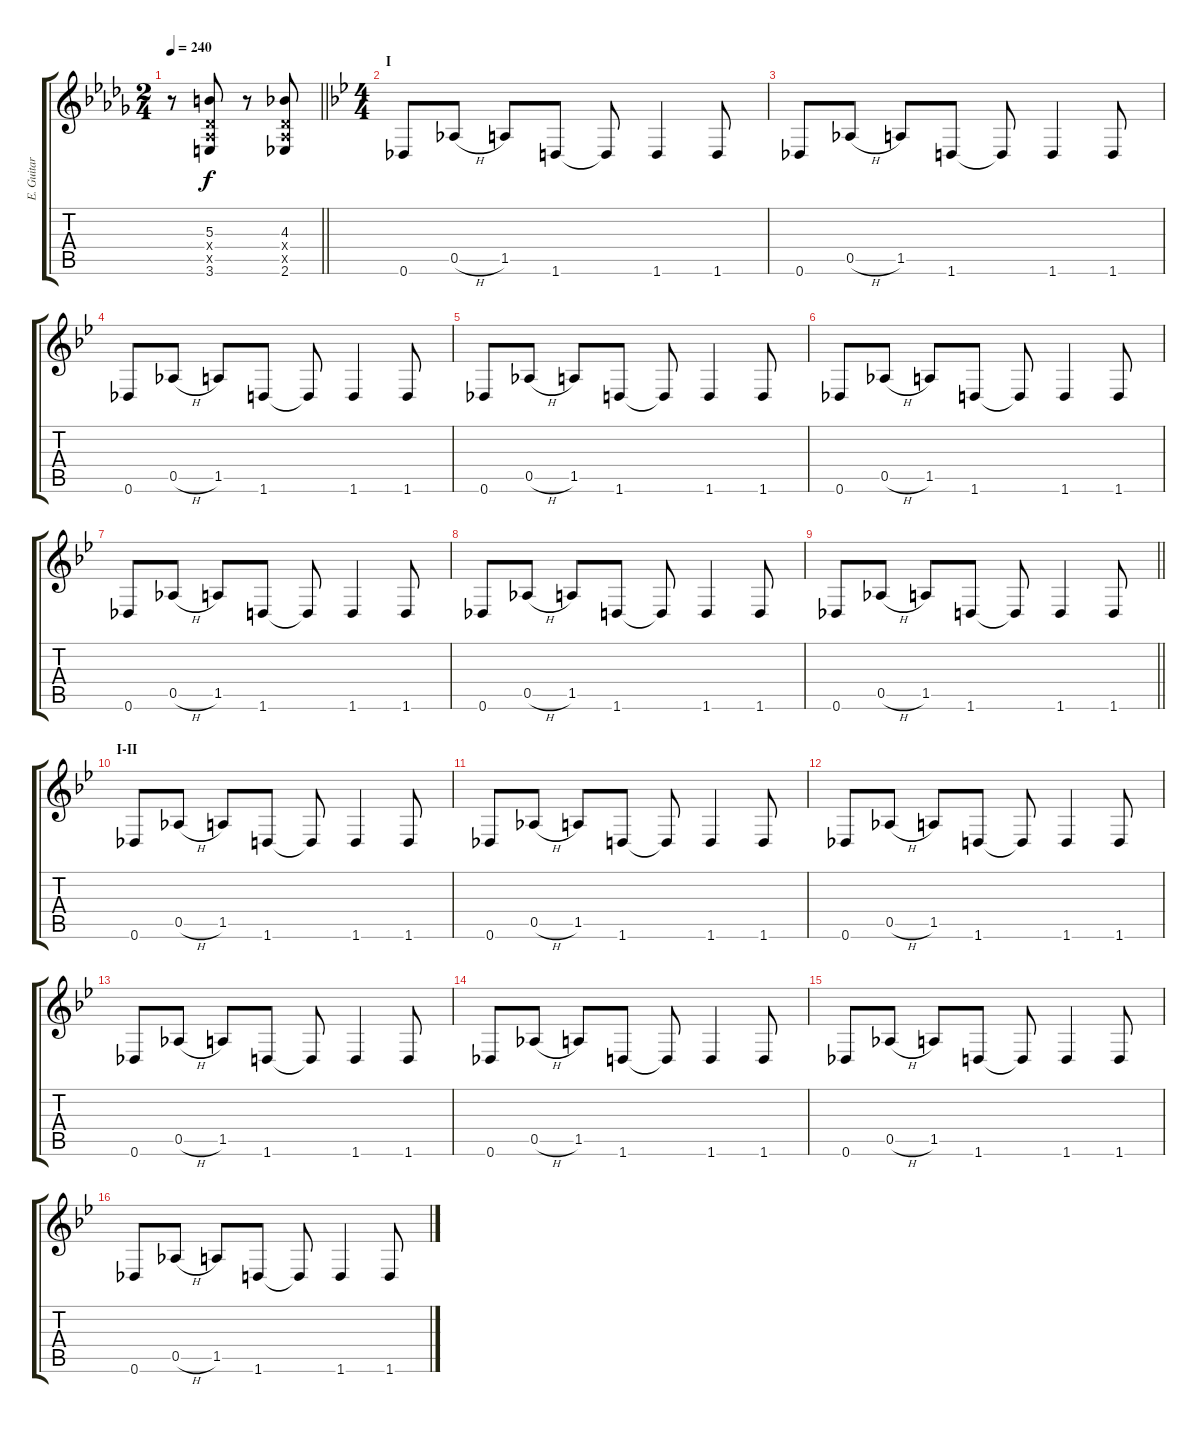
\track ("E. Guitar I" "E. Guitar ") {instrument distortionguitar}
\staff {score tabs}
\tuning (Eb4 Bb3 Gb3 Db3 Ab2 Db2) {hide}
\ts (2 4)
\tempo 240
\clef g2
\barLineRight lightlight
\ks db
r.8{dy f} (5.3 0.4{x} 0.5{x} 3.6).8 r.8 (4.3 0.4{x} 0.5{x} 2.6).8 |
\ts (4 4)
\section ("" "I")
\ks bb
0.6.8 0.5{h}.8 1.5.8 1.6.8 1.6{t}.8 1.6.4 1.6.8 |
0.6.8 0.5{h}.8 1.5.8 1.6.8 1.6{t}.8 1.6.4 1.6.8 |
0.6.8 0.5{h}.8 1.5.8 1.6.8 1.6{t}.8 1.6.4 1.6.8 |
0.6.8 0.5{h}.8 1.5.8 1.6.8 1.6{t}.8 1.6.4 1.6.8 |
0.6.8 0.5{h}.8 1.5.8 1.6.8 1.6{t}.8 1.6.4 1.6.8 |
0.6.8 0.5{h}.8 1.5.8 1.6.8 1.6{t}.8 1.6.4 1.6.8 |
0.6.8 0.5{h}.8 1.5.8 1.6.8 1.6{t}.8 1.6.4 1.6.8 |
\barLineRight lightlight
0.6.8 0.5{h}.8 1.5.8 1.6.8 1.6{t}.8 1.6.4 1.6.8 |
\section ("" "I-II")
0.6.8 0.5{h}.8 1.5.8 1.6.8 1.6{t}.8 1.6.4 1.6.8 |
0.6.8 0.5{h}.8 1.5.8 1.6.8 1.6{t}.8 1.6.4 1.6.8 |
0.6.8 0.5{h}.8 1.5.8 1.6.8 1.6{t}.8 1.6.4 1.6.8 |
0.6.8 0.5{h}.8 1.5.8 1.6.8 1.6{t}.8 1.6.4 1.6.8 |
0.6.8 0.5{h}.8 1.5.8 1.6.8 1.6{t}.8 1.6.4 1.6.8 |
0.6.8 0.5{h}.8 1.5.8 1.6.8 1.6{t}.8 1.6.4 1.6.8 |
0.6.8 0.5{h}.8 1.5.8 1.6.8 1.6{t}.8 1.6.4 1.6.8
